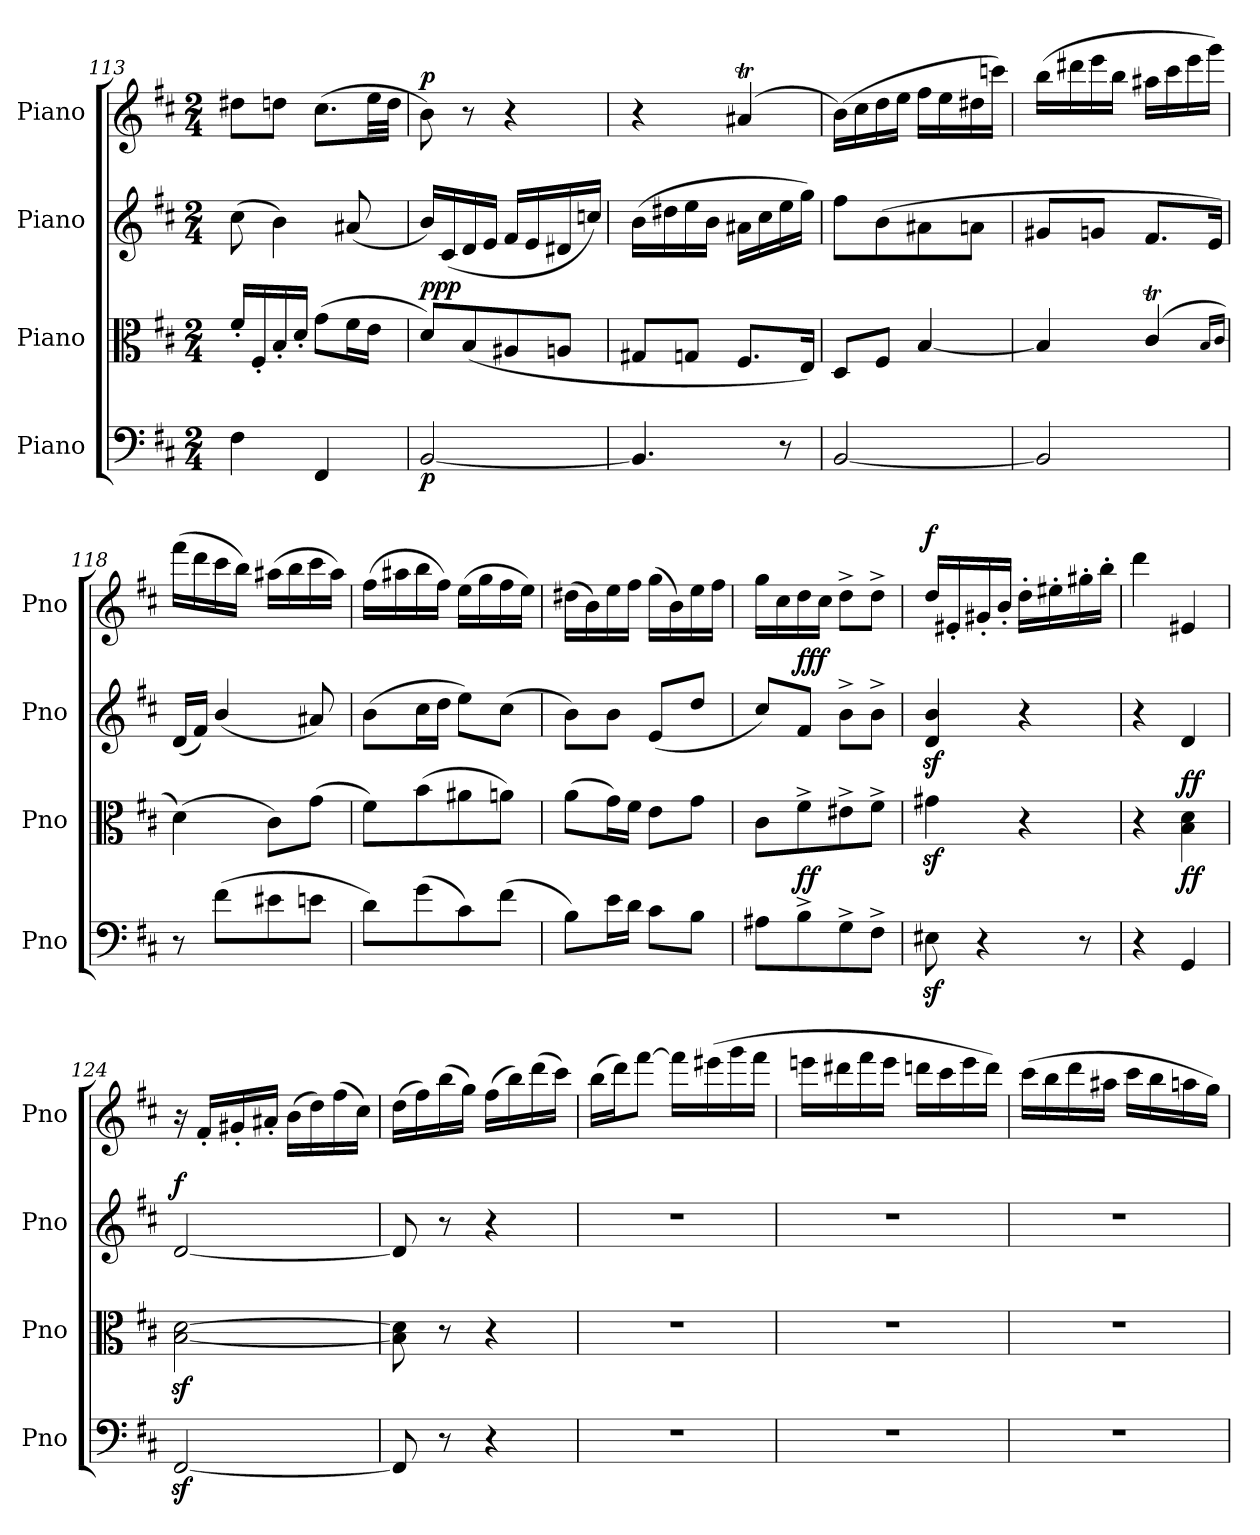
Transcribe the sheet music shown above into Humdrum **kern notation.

**kern	**dynam	**kern	**dynam	**kern	**dynam	**kern	**dynam
*part4	*part4	*part3	*part3	*part2	*part2	*part1	*part1
*staff4	*staff4	*staff3	*staff3	*staff2	*staff2	*staff1	*staff1
*I"Piano	*	*I"Piano	*	*I"Piano	*	*I"Piano	*
*I'Pno	*	*I'Pno	*	*I'Pno	*	*I'Pno	*
!!LO:LB:g=z
*clefF4	*	*clefC3	*	*clefG2	*	*clefG2	*
*k[f#c#]	*	*k[f#c#]	*	*k[f#c#]	*	*k[f#c#]	*
*M2/4	*	*M2/4	*	*M2/4	*	*M2/4	*
=113	=113	=113	=113	=113	=113	=113	=113
4F#\	.	16f#'/LL	.	(8cc#\	.	8dd#X\L	.
.	.	16F#'/	.	.	.	.	.
.	.	16B'/	.	4b\)	.	8ddn\J	.
.	.	16d'/JJ	.	.	.	.	.
4FF#/	.	(8g\L	.	.	.	(8.cc#\L	.
.	.	16f#\L	.	(8a#X/	.	.	.
.	.	16e\JJ	.	.	.	32ee\LL	.
.	.	.	.	.	.	32dd\JJJ	.
=114	=114	=114	=114	=114	=114	=114	=114
!	!LO:DY:b	!	!LO:DY:a	!	!	!	!
!	!	!	!LO:DY:n=1:a	!	!	!	!
!	!	!	!LO:DY:n=2:b	!	!	!	!LO:DY:a
[2BB/	p	8d/L)	p p p	16b/LL)	.	8b\)	p
.	.	.	.	(16c#/	.	.	.
.	.	(8B/	.	16d/	.	8r	.
.	.	.	.	16e/JJ	.	.	.
.	.	8A#X/	.	16f#/LL	.	4r	.
.	.	.	.	16e/	.	.	.
.	.	8An/J	.	16d#X/	.	.	.
.	.	.	.	16ccn/JJ)	.	.	.
=115	=115	=115	=115	=115	=115	=115	=115
4.BB/]	.	8G#X/L	.	(16b\LL	.	4r	.
.	.	.	.	16dd#X\	.	.	.
.	.	8Gn/J	.	16ee\	.	.	.
.	.	.	.	16b\JJ	.	.	.
.	.	8.F#/L	.	16a#X\LL	.	(4a#Xt/	.
.	.	.	.	16cc#\	.	.	.
8r	.	.	.	16ee\	.	.	.
.	.	16E/Jk)	.	16gg\JJ)	.	.	.
=116	=116	=116	=116	=116	=116	=116	=116
[2BB/	.	8D/L	.	8ff#\L	.	(16b\LL)	.
.	.	.	.	.	.	16cc#\	.
.	.	8F#/J	.	(8b\	.	16dd\	.
.	.	.	.	.	.	16ee\JJ	.
.	.	[4B/	.	8a#X\	.	16ff#\LL	.
.	.	.	.	.	.	16ee\	.
.	.	.	.	8an\J	.	16dd#X\	.
.	.	.	.	.	.	16cccn\JJ)	.
=117	=117	=117	=117	=117	=117	=117	=117
2BB/]	.	4B/]	.	8g#X/L	.	(16bb\LL	.
.	.	.	.	.	.	16ddd#X\	.
.	.	.	.	8gn/J	.	16eee\	.
.	.	.	.	.	.	16bb\JJ	.
.	.	(4c#t/	.	8.f#/L	.	16aa#X\LL	.
.	.	.	.	.	.	16ccc#\	.
.	.	.	.	.	.	16eee\	.
.	.	.	.	16e/Jk)	.	16ggg\JJ)	.
.	.	16qB/LL	.	.	.	.	.
.	.	16qc#/JJ	.	.	.	.	.
=118	=118	=118	=118	=118	=118	=118	=118
8r	.	(4d\)	.	(16d/LL	.	(16fff#\LL	.
.	.	.	.	16f#/JJ)	.	16ddd\	.
(8f#\L	.	.	.	(4b/	.	16ccc#\	.
.	.	.	.	.	.	16bb\JJ)	.
8e#X\	.	8c#\L)	.	.	.	(16aa#X\LL	.
.	.	.	.	.	.	16bb\	.
8en\J	.	(8g\J	.	8a#X/)	.	16ccc#\	.
.	.	.	.	.	.	16aa#\JJ)	.
=119	=119	=119	=119	=119	=119	=119	=119
8d\L)	.	8f#\L)	.	(8b\L	.	(16ff#\LL	.
.	.	.	.	.	.	16aa#X\	.
(8g\	.	(8b\	.	16cc#\L	.	16bb\	.
.	.	.	.	16dd\JJ	.	16ff#\JJ)	.
8c#\)	.	8a#X\	.	8ee\L)	.	(16ee\LL	.
.	.	.	.	.	.	16gg\	.
(8f#\J	.	8an\J)	.	(8cc#\J	.	16ff#\	.
.	.	.	.	.	.	16ee\JJ)	.
!!LO:PB:g=z
=120	=120	=120	=120	=120	=120	=120	=120
8B\L)	.	(8a\L	.	8b\L)	.	(16dd#X\LL	.
.	.	.	.	.	.	16b\)	.
16e\L	.	16g\L)	.	8b\J	.	16ee\	.
16d\JJ	.	16f#\JJ	.	.	.	16ff#\JJ	.
8c#\L	.	8e\L	.	(8e/L	.	(16gg\LL	.
.	.	.	.	.	.	16b\)	.
8B\J	.	8g\J	.	8dd/J	.	16ee\	.
.	.	.	.	.	.	16ff#\JJ	.
!!LO:LB:g=z
=121	=121	=121	=121	=121	=121	=121	=121
8A#X\L	.	8c#\L	.	8cc#/L)	.	16gg\LL	.
.	.	.	.	.	.	16cc#\	.
!	!LO:DY:a	!	!	!	!	!	!
!	!LO:DY:n=1:b	!	!	!	!LO:DY:a	!	!
!	!	!	!	!	!LO:DY:n=1:a	!	!
!	!	!	!	!	!LO:DY:n=2:b	!	!
8B^\	f f	8f#^\	.	8f#/J	f f f	16dd\	.
.	.	.	.	.	.	16cc#\JJ	.
8G^\	.	8e#X^\	.	8b^\L	.	8dd^\L	.
8F#^\J	.	8f#^\J	.	8b^\J	.	8dd^\J	.
=122	=122	=122	=122	=122	=122	=122	=122
!	!	!	!	!	!	!	!LO:DY:a
8E#Xz>\	.	4g#Xz>\	.	4d/z> 4b/z>	.	16dd/LL	f
.	.	.	.	.	.	16e#X'/	.
4r	.	.	.	.	.	16g#X'/	.
.	.	.	.	.	.	16b'/JJ	.
.	.	4r	.	4r	.	16dd'\LL	.
.	.	.	.	.	.	16ee#X'\	.
8r	.	.	.	.	.	16gg#X'\	.
.	.	.	.	.	.	16bb'\JJ	.
=123	=123	=123	=123	=123	=123	=123	=123
4r	.	4r	.	4r	.	4ddd\	.
!	!LO:DY:a	!	!	!	!	!	!
!	!LO:DY:n=1:b	!	!LO:DY:a	!	!	!	!
!	!	!	!LO:DY:n=1:a	!	!	!	!
4GG/	f f	4B\ 4d\	f f	4d/	.	4e#X/	.
=124	=124	=124	=124	=124	=124	=124	=124
!	!	!	!	!	!LO:DY:a	!	!
[2FF#z</	.	[2B\z> [2d\z>	.	[2d/	f	16r	.
.	.	.	.	.	.	16f#'/LL	.
.	.	.	.	.	.	16g#X'/	.
.	.	.	.	.	.	16a#X'/JJ	.
.	.	.	.	.	.	(16b\LL	.
.	.	.	.	.	.	16dd\)	.
.	.	.	.	.	.	(16ff#\	.
.	.	.	.	.	.	16cc#\JJ)	.
=125	=125	=125	=125	=125	=125	=125	=125
8FF#/]	.	8B\] 8d\]	.	8d/]	.	(16dd\LL	.
.	.	.	.	.	.	16ff#\)	.
8r	.	8r	.	8r	.	(16bb\	.
.	.	.	.	.	.	16gg\JJ)	.
4r	.	4r	.	4r	.	(16ff#\LL	.
.	.	.	.	.	.	16bb\)	.
.	.	.	.	.	.	(16ddd\	.
.	.	.	.	.	.	16ccc#\JJ)	.
=126	=126	=126	=126	=126	=126	=126	=126
2r	.	2r	.	2r	.	(16bb\LL	.
.	.	.	.	.	.	16ddd\J)	.
.	.	.	.	.	.	[8fff#\J	.
.	.	.	.	.	.	16fff#\LL]	.
.	.	.	.	.	.	(16eee#X\	.
.	.	.	.	.	.	16ggg\	.
.	.	.	.	.	.	16fff#\JJ	.
=127	=127	=127	=127	=127	=127	=127	=127
2r	.	2r	.	2r	.	16eeen\LL	.
.	.	.	.	.	.	16ddd#X\	.
.	.	.	.	.	.	16fff#\	.
.	.	.	.	.	.	16eee\JJ	.
.	.	.	.	.	.	16dddn\LL	.
.	.	.	.	.	.	16ccc#\	.
.	.	.	.	.	.	16eee\	.
.	.	.	.	.	.	16ddd\JJ)	.
!!LO:PB:g=z
=128	=128	=128	=128	=128	=128	=128	=128
2r	.	2r	.	2r	.	(16ccc#\LL	.
.	.	.	.	.	.	16bb\	.
.	.	.	.	.	.	16ddd\	.
.	.	.	.	.	.	16aa#X\JJ	.
.	.	.	.	.	.	16ccc#\LL	.
.	.	.	.	.	.	16bb\	.
.	.	.	.	.	.	16aan\	.
.	.	.	.	.	.	16gg\JJ)	.
=	=	=	=	=	=	=	=
*-	*-	*-	*-	*-	*-	*-	*-
